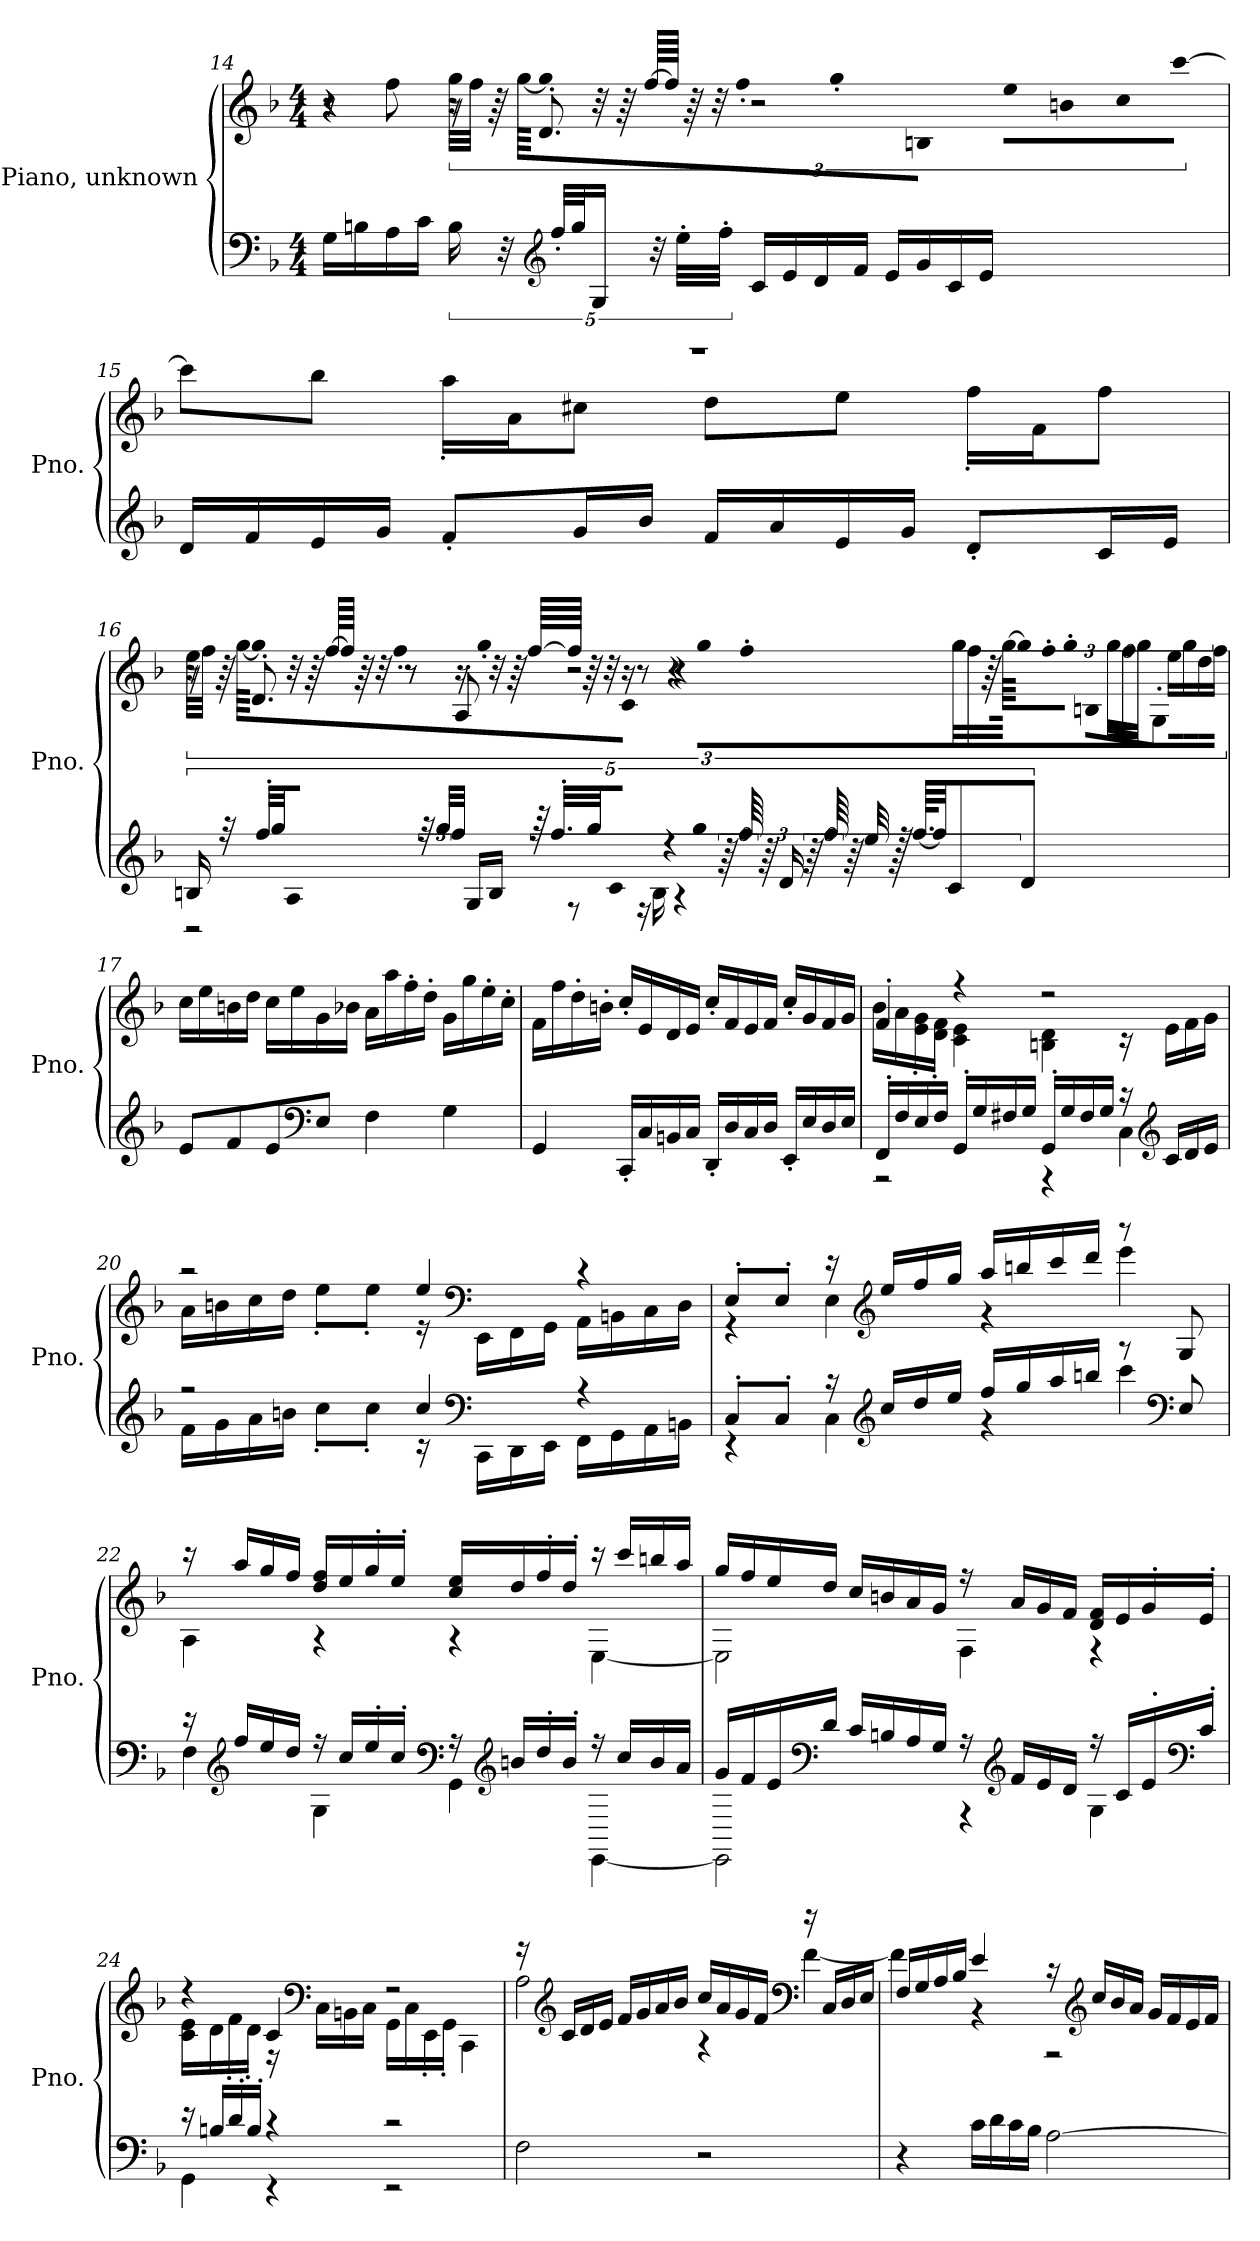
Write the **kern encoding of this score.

**kern	**kern
*part1	*part1
*staff2	*staff1
*I"Piano, unknown	*
*I'Pno.	*
!!LO:LB:g=z
*clefF4	*clefG2
*k[b-]	*k[b-]
*M4/4	*M4/4
=14	=14
*	*^
*	*	*^
16G\LL	4r	8r	4r
16Bn\	.	.	.
16A\	.	8ff\	.
16c\JJ	.	.	.
20B\	8r	48gg\LLL	16r
.	.	48ff\JJJ	.
.	.	96r	.
40r	.	.	.
.	.	[96gg\KKLL	.
.	.	16gg\]	8.d'/
*clefG2	*	*	*
40ff'/LLL	.	.	.
40gg/J	.	.	.
20G/JJ	32r	32ff'\L	.
.	64r	32gg'\J	.
.	[64ff/LLLL	.	.
40r	.	.	.
.	64ff/JJJJ]	16Bn\JJ	.
40ee'\LLL	.	.	.
.	64r	.	.
.	32r	.	.
40ff'\JJJ	.	.	.
16c/LL	2r	8ee\L	2r
16e/	.	.	.
16d/	.	8bn\	.
16f/JJ	.	.	.
16e/LL	.	8cc\	.
16g/	.	.	.
16c/	.	[8ccc\J	.
16e/JJ	.	.	.
*	*	*v	*v
=15	=15	=15
16d/LL	1r	8ccc\L]
16f/	.	.
16e/	.	8bb-\J
16g/JJ	.	.
8f'/L	.	16aa'\LL
.	.	16a\J
16g/L	.	8cc#X\J
16b-/JJ	.	.
16f/LL	.	8dd\L
16a/	.	.
16e/	.	8ee\J
16g/JJ	.	.
8d'/L	.	16ff'\LL
.	.	16f\J
16c/L	.	8ff\J
16e/JJ	.	.
!!LO:LB:g=z
=16	=16	=16
*^	*	*^
20Bn/	2r	8r	48ee\LLL	16r
.	.	.	48ff\JJJ	.
.	.	.	96r	.
40r	.	.	.	.
.	.	.	[96gg\KKLL	.
.	.	.	16gg\]	8.d'/
40ff'/LLL	.	.	.	.
40gg/J	.	.	.	.
16A/JJ	.	32r	32ff'\L	.
.	.	64r	32gg'\J	.
.	.	[64ff/LLLL	.	.
48r	.	64ff/JJJJ]	16c\JJ	.
.	.	64r	.	.
48gg/LLL	.	.	.	.
.	.	32r	.	.
48ff/JJJ	.	.	.	.
16G/LL	.	8r	64r	8r
.	.	.	64gg\KLLL	.
.	.	.	32ff'\	.
16B/JJ	.	.	48gg\	.
.	.	.	48ff\JJJ	.
.	.	.	96r	.
.	.	.	[96gg\KKLL	.
96r	.	16r	16gg\]	8A'/
48.ff'/LLL	.	.	.	.
48gg/J	.	.	.	.
16c/JJ	.	32r	32ff'\L	.
.	.	64r	32gg'\JJJ	.
.	.	[64ff/LLLL	.	.
64r	8r	64ff/JJJJ]	16Bn\LL	2r
64gg/	.	64r	.	.
96r	.	32r	.	.
96ff/	.	.	.	.
96r	.	.	.	.
*	*	*	*Xbrackettup	*
16d/	.	16r	48gg\L	.
.	.	.	48ff\	.
.	.	.	48gg\JJ	.
96r	16r	8r	8G'\J	.
96ff/	.	.	.	.
96r	.	.	.	.
32ee/	.	.	.	.
128r	16B\	.	.	.
[64.ff/KLLL	.	.	.	.
32ff/JJ]	.	.	.	.
8c/	4r	4r	16ee\LL	.
.	.	.	16gg\	.
8d/J	.	.	16dd\	.
.	.	.	16ff\JJ	.
*v	*v	*	*	*
*	*v	*v	*v
!!LO:LB:g=z
=17	=17
8e/L	16cc\LL
.	16ee\
8f/	16bn\
.	16dd\JJ
8e/	16cc\LL
.	16ee\
*clefF4	*
8E/J	16g\
.	16b-X\JJ
4F\	16a\LL
.	16aa\
.	16ff'\
.	16dd'\JJ
4G\	16g\LL
.	16gg\
.	16ee'\
.	16cc'\JJ
=18	=18
4GG/	16f\LL
.	16ff\
.	16dd'\
.	16bn'\JJ
16CC'/LL	16cc'/LL
16C/	16e/
16BBn/	16d/
16C/JJ	16e/JJ
16DD'/LL	16cc'/LL
16D/	16f/
16C/	16e/
16D/JJ	16f/JJ
16EE'/LL	16cc'/LL
16E/	16g/
16D/	16f/
16E/JJ	16g/JJ
!!LO:LB:g=z
=19	=19
*^	*^
16FF'/LL	2r	4f'/	16b-\LL
16F/	.	.	16a\
16E/	.	.	16e\' 16g\'
16F/JJ	.	.	16d\' 16f\'JJ
16GG'/LL	.	4r	4c\ 4e\
16G/	.	.	.
16F#X/	.	.	.
16G/JJ	.	.	.
16GG'/LL	4r	2r	4Bn\ 4d\
16G/	.	.	.
16F#/	.	.	.
16G/JJ	.	.	.
16r	4C\	.	16r
*clefG2	*	*	*
16c/LL	.	.	16e\LL
16d/	.	.	16f\
16e/JJ	.	.	16g\JJ
=20	=20	=20	=20
2r	16f\LL	2r	16a\LL
.	16g\	.	16bn\
.	16a\	.	16cc\
.	16bn\JJ	.	16dd\JJ
.	8cc'\L	.	8ee'\L
.	8cc'\J	.	8ee'\J
4cc/	16r	4ee/	16r
*clefF4	*	*clefF4	*
.	16CC\LL	.	16EE\LL
.	16DD\	.	16FF\
.	16EE\JJ	.	16GG\JJ
4r	16FF\LL	4r	16AA\LL
.	16GG\	.	16BBn\
.	16AA\	.	16C\
.	16BBn\JJ	.	16D\JJ
!!LO:LB:g=z	!!
=21	=21	=21	=21
8C'/L	4r	8E'/L	4r
8C'/J	.	8E'/J	.
16r	4C\	16r	4E\
*clefG2	*	*clefG2	*
16cc/LL	.	16ee/LL	.
16dd/	.	16ff/	.
16ee/JJ	.	16gg/JJ	.
16ff/LL	4r	16aa/LL	4r
16gg/	.	16bbn/	.
16aa/	.	16ccc/	.
16bbn/JJ	.	16ddd/JJ	.
8r	4ccc\	8r	4eee\
*clefF4	*	*	*
8E/	.	8G/	.
=22	=22	=22	=22
16r	4F\	16r	4A\
*clefG2	*	*	*
16ff/LL	.	16aa/LL	.
16ee/	.	16gg/	.
16dd/JJ	.	16ff/JJ	.
16r	4G\	16dd/ 16ff/LL	4r
16cc/LL	.	16ee/	.
16ee'/	.	16gg'/	.
16cc'/JJ	.	16ee'/JJ	.
*clefF4	*	*	*
16r	4GG\	16cc/ 16ee/LL	4r
*clefG2	*	*	*
16bn/LL	.	16dd/	.
16dd'/	.	16ff'/	.
16b'/JJ	.	16dd'/JJ	.
16r	[4EE\	16r	[4E\
16cc/LL	.	16ccc/LL	.
16b/	.	16bbn/	.
16a/JJ	.	16aa/JJ	.
!!LO:PB:g=z	!!
=23	=23	=23	=23
16g/LL	2EE\]	16gg/LL	2E\]
16f/	.	16ff/	.
16e/	.	16ee/	.
*clefF4	*	*	*
16d/JJ	.	16dd/JJ	.
16c/LL	.	16cc/LL	.
16Bn/	.	16bn/	.
16A/	.	16a/	.
16G/JJ	.	16g/JJ	.
16r	4r	16r	4F\
*clefG2	*	*	*
16f/LL	.	16a/LL	.
16e/	.	16g/	.
16d/JJ	.	16f/JJ	.
16r	4G\	16d/ 16f/LL	4r
16c/LL	.	16e/	.
16e'/	.	16g'/	.
*clefF4	*	*	*
16c'/JJ	.	16e'/JJ	.
=24	=24	=24	=24
16r	4GG\	4r	16c\ 16e\LL
16Bn/LL	.	.	16d\
16d'/	.	.	16f'\
16B'/JJ	.	.	16d'\JJ
4r	4r	4c/	16r
*	*	*clefF4	*
.	.	.	16C\LL
.	.	.	16BBn\
.	.	.	16C\JJ
2r	2r	2r	16GG\LL
.	.	.	16C\
.	.	.	16EE'\
.	.	.	16GG'\JJ
.	.	.	4CC\
*v	*v	*	*
!!LO:LB:g=z	!!
=25	=25	=25
2F\	16r	2A\
*	*clefG2	*
.	16c/LL	.
.	16d/	.
.	16e/JJ	.
.	16f/LL	.
.	16g/	.
.	16a/	.
.	16b-/JJ	.
2r	16cc/LL	4r
.	16a/	.
.	16g/	.
.	16f/JJ	.
*	*clefF4	*
.	16r	[4f\
.	16C/LL	.
.	16D/	.
.	16E/JJ	.
=26	=26	=26
4r	16F/LL	4f\]
.	16G/	.
.	16A/	.
.	16B-/JJ	.
16c\LL	4e/	4r
16d\	.	.
16c\	.	.
16B-\JJ	.	.
[2A\	16r	2r
*	*clefG2	*
.	16cc/LL	.
.	16b-/	.
.	16a/JJ	.
.	16g/LL	.
.	16f/	.
.	16e/	.
.	16f/JJ	.
*	*v	*v
=	=
*-	*-
